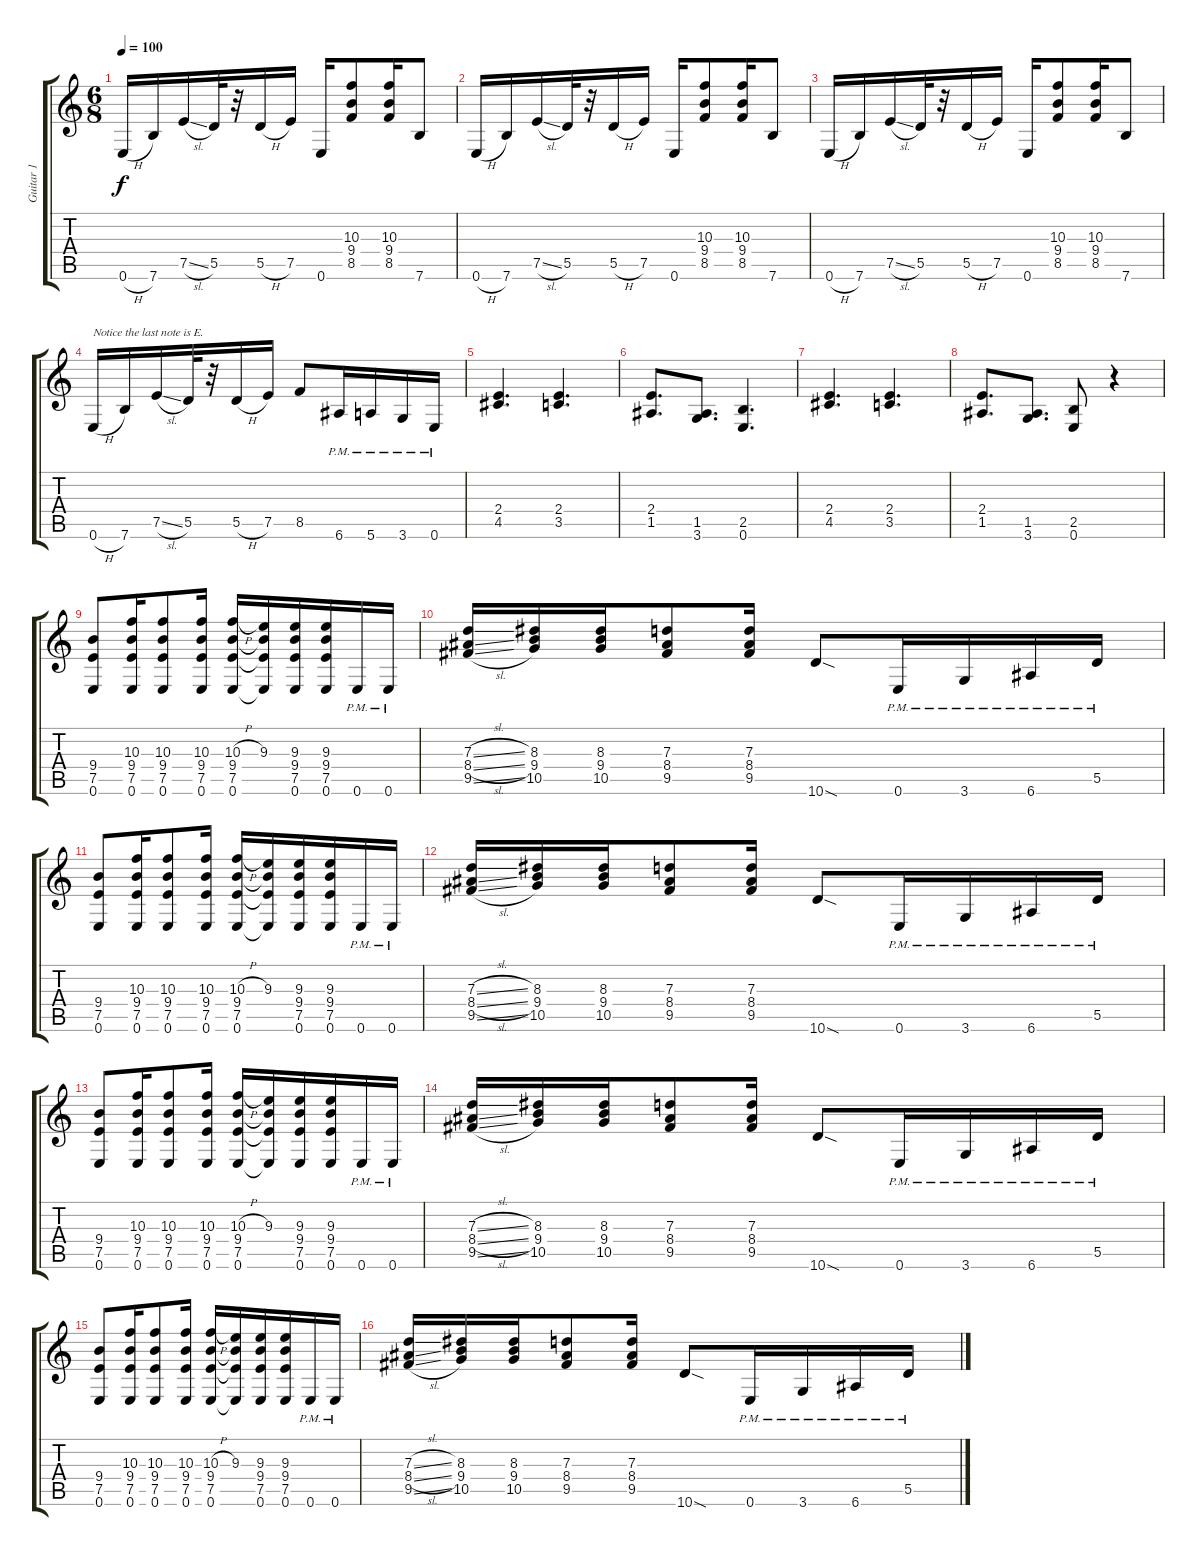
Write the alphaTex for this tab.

\track ("Guitar 1" "Guitar 1") {instrument distortionguitar}
\staff {score tabs}
\tuning (E4 B3 G3 D3 A2 E2) {hide}
\ts (6 8)
\tempo 100
\clef g2
\ks c
0.6{h}.16{dy f} 7.6.16 7.5{sl}.16 5.5.32 r.32 5.5{h}.16 7.5.16 0.6.16 (10.3 9.4 8.5).8 (10.3 9.4 8.5).16 7.6.8 |
0.6{h}.16 7.6.16 7.5{sl}.16 5.5.32 r.32 5.5{h}.16 7.5.16 0.6.16 (10.3 9.4 8.5).8 (10.3 9.4 8.5).16 7.6.8 |
0.6{h}.16 7.6.16 7.5{sl}.16 5.5.32 r.32 5.5{h}.16 7.5.16 0.6.16 (10.3 9.4 8.5).8 (10.3 9.4 8.5).16 7.6.8 |
0.6{h}.16{txt "Notice the last note is E."} 7.6.16 7.5{sl}.16 5.5.32 r.32 5.5{h}.16 7.5.16 8.5.8 6.6{pm}.16 5.6{pm}.16 3.6{pm}.16 0.6{pm}.16 |
(2.4 4.5).4{d} (2.4 3.5).4{d} |
(2.4 1.5).8{d} (1.5 3.6).8{d} (2.5 0.6).4{d} |
(2.4 4.5).4{d} (2.4 3.5).4{d} |
(2.4 1.5).8{d} (1.5 3.6).8{d} (2.5 0.6).8 r.4 |
(9.4 7.5 0.6).8{volume 12} (10.3 9.4 7.5 0.6).16 (10.3 9.4 7.5 0.6).8 (10.3 9.4 7.5 0.6).16 (10.3{h} 9.4 7.5 0.6).16 (9.3 9.4{t} 7.5{t} 0.6{t}).16 (9.3 9.4 7.5 0.6).16 (9.3 9.4 7.5 0.6).16 0.6{pm}.16 0.6{pm}.16 |
(7.3{sl} 8.4{sl} 9.5{sl}).16 (8.3 9.4 10.5).16 (8.3 9.4 10.5).16 (7.3 8.4 9.5).8 (7.3 8.4 9.5).16 10.6{sod}.8 0.6{pm}.16 3.6{pm}.16 6.6{pm}.16 5.5{pm}.16 |
(9.4 7.5 0.6).8 (10.3 9.4 7.5 0.6).16 (10.3 9.4 7.5 0.6).8 (10.3 9.4 7.5 0.6).16 (10.3{h} 9.4 7.5 0.6).16 (9.3 9.4{t} 7.5{t} 0.6{t}).16 (9.3 9.4 7.5 0.6).16 (9.3 9.4 7.5 0.6).16 0.6{pm}.16 0.6{pm}.16 |
(7.3{sl} 8.4{sl} 9.5{sl}).16 (8.3 9.4 10.5).16 (8.3 9.4 10.5).16 (7.3 8.4 9.5).8 (7.3 8.4 9.5).16 10.6{sod}.8 0.6{pm}.16 3.6{pm}.16 6.6{pm}.16 5.5{pm}.16 |
(9.4 7.5 0.6).8 (10.3 9.4 7.5 0.6).16 (10.3 9.4 7.5 0.6).8 (10.3 9.4 7.5 0.6).16 (10.3{h} 9.4 7.5 0.6).16 (9.3 9.4{t} 7.5{t} 0.6{t}).16 (9.3 9.4 7.5 0.6).16 (9.3 9.4 7.5 0.6).16 0.6{pm}.16 0.6{pm}.16 |
(7.3{sl} 8.4{sl} 9.5{sl}).16 (8.3 9.4 10.5).16 (8.3 9.4 10.5).16 (7.3 8.4 9.5).8 (7.3 8.4 9.5).16 10.6{sod}.8 0.6{pm}.16 3.6{pm}.16 6.6{pm}.16 5.5{pm}.16 |
(9.4 7.5 0.6).8 (10.3 9.4 7.5 0.6).16 (10.3 9.4 7.5 0.6).8 (10.3 9.4 7.5 0.6).16 (10.3{h} 9.4 7.5 0.6).16 (9.3 9.4{t} 7.5{t} 0.6{t}).16 (9.3 9.4 7.5 0.6).16 (9.3 9.4 7.5 0.6).16 0.6{pm}.16 0.6{pm}.16 |
(7.3{sl} 8.4{sl} 9.5{sl}).16 (8.3 9.4 10.5).16 (8.3 9.4 10.5).16 (7.3 8.4 9.5).8 (7.3 8.4 9.5).16 10.6{sod}.8 0.6{pm}.16 3.6{pm}.16 6.6{pm}.16 5.5{pm}.16
